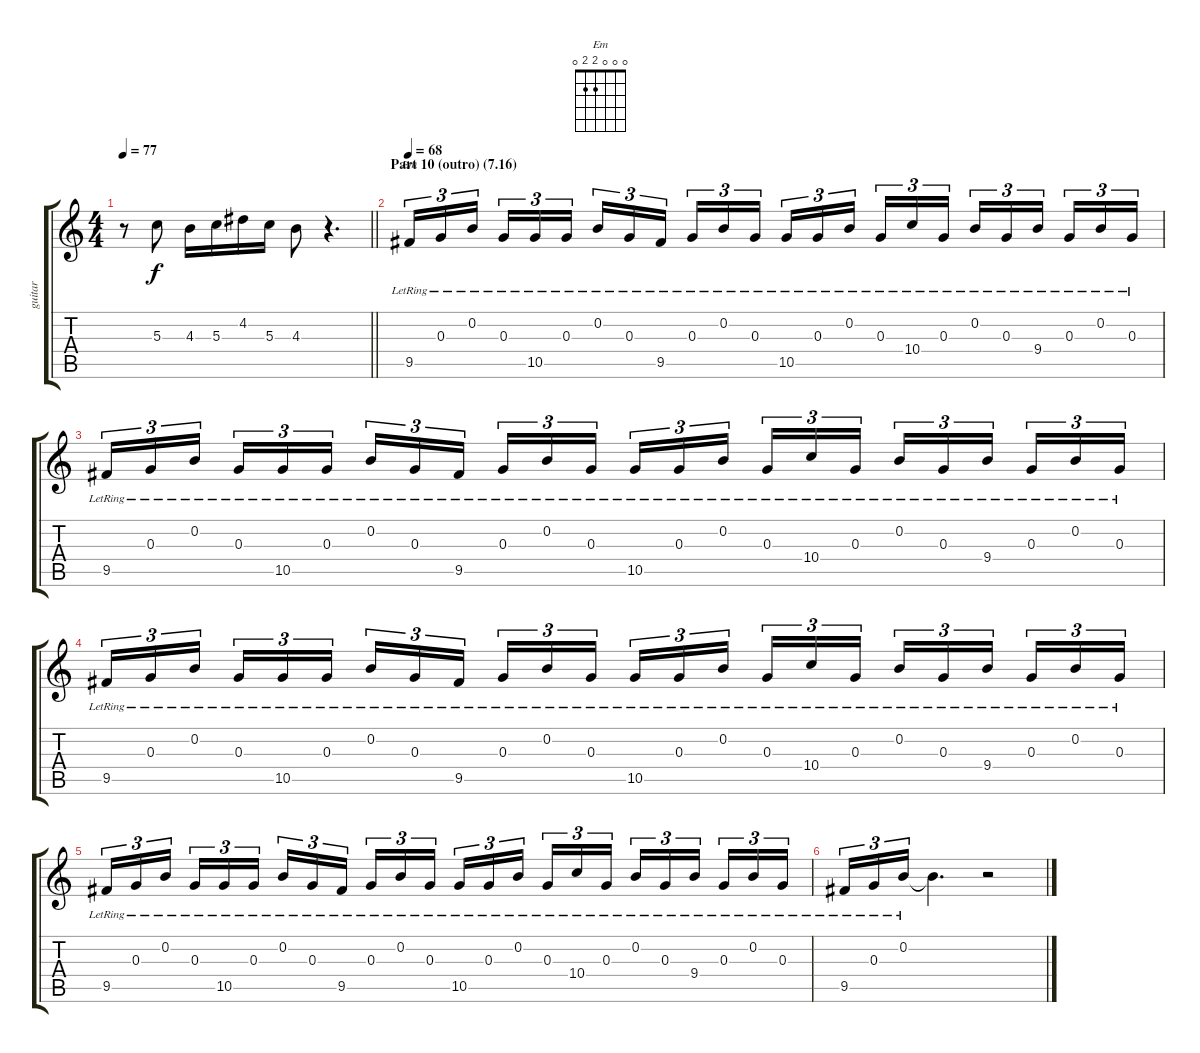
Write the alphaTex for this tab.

\track ("guitar" "guitar") {instrument acousticguitarsteel}
\staff {score tabs}
\tuning (E4 B3 G3 D3 A2 E2) {hide}
\chord ("Em" 0 0 0 2 2 0)
\ts (4 4)
\tempo 77
\clef g2
\barLineRight lightlight
\ks c
r.8{dy f} 5.3.8 4.3.16 5.3.16 4.2.16 5.3.16 4.3.8 r.4{d} |
\section ("" "Part 10 (outro) (7.16)")
\tempo 68
9.5{lr}.16{tu (3 2) ch "Em"} 0.3{lr}.16{tu (3 2)} 0.2{lr}.16{tu (3 2) beam splitsecondary} 0.3{lr}.16{tu (3 2)} 10.5{lr}.16{tu (3 2)} 0.3{lr}.16{tu (3 2)} 0.2{lr}.16{tu (3 2)} 0.3{lr}.16{tu (3 2)} 9.5{lr}.16{tu (3 2) beam splitsecondary} 0.3{lr}.16{tu (3 2)} 0.2{lr}.16{tu (3 2)} 0.3{lr}.16{tu (3 2)} 10.5{lr}.16{tu (3 2)} 0.3{lr}.16{tu (3 2)} 0.2{lr}.16{tu (3 2) beam splitsecondary} 0.3{lr}.16{tu (3 2)} 10.4{lr}.16{tu (3 2)} 0.3{lr}.16{tu (3 2)} 0.2{lr}.16{tu (3 2)} 0.3{lr}.16{tu (3 2)} 9.4{lr}.16{tu (3 2) beam splitsecondary} 0.3{lr}.16{tu (3 2)} 0.2{lr}.16{tu (3 2)} 0.3{lr}.16{tu (3 2)} |
9.5{lr}.16{tu (3 2)} 0.3{lr}.16{tu (3 2)} 0.2{lr}.16{tu (3 2) beam splitsecondary} 0.3{lr}.16{tu (3 2)} 10.5{lr}.16{tu (3 2)} 0.3{lr}.16{tu (3 2)} 0.2{lr}.16{tu (3 2)} 0.3{lr}.16{tu (3 2)} 9.5{lr}.16{tu (3 2) beam splitsecondary} 0.3{lr}.16{tu (3 2)} 0.2{lr}.16{tu (3 2)} 0.3{lr}.16{tu (3 2)} 10.5{lr}.16{tu (3 2)} 0.3{lr}.16{tu (3 2)} 0.2{lr}.16{tu (3 2) beam splitsecondary} 0.3{lr}.16{tu (3 2)} 10.4{lr}.16{tu (3 2)} 0.3{lr}.16{tu (3 2)} 0.2{lr}.16{tu (3 2)} 0.3{lr}.16{tu (3 2)} 9.4{lr}.16{tu (3 2) beam splitsecondary} 0.3{lr}.16{tu (3 2)} 0.2{lr}.16{tu (3 2)} 0.3{lr}.16{tu (3 2)} |
9.5{lr}.16{tu (3 2)} 0.3{lr}.16{tu (3 2)} 0.2{lr}.16{tu (3 2) beam splitsecondary} 0.3{lr}.16{tu (3 2)} 10.5{lr}.16{tu (3 2)} 0.3{lr}.16{tu (3 2)} 0.2{lr}.16{tu (3 2)} 0.3{lr}.16{tu (3 2)} 9.5{lr}.16{tu (3 2) beam splitsecondary} 0.3{lr}.16{tu (3 2)} 0.2{lr}.16{tu (3 2)} 0.3{lr}.16{tu (3 2)} 10.5{lr}.16{tu (3 2)} 0.3{lr}.16{tu (3 2)} 0.2{lr}.16{tu (3 2) beam splitsecondary} 0.3{lr}.16{tu (3 2)} 10.4{lr}.16{tu (3 2)} 0.3{lr}.16{tu (3 2)} 0.2{lr}.16{tu (3 2)} 0.3{lr}.16{tu (3 2)} 9.4{lr}.16{tu (3 2) beam splitsecondary} 0.3{lr}.16{tu (3 2)} 0.2{lr}.16{tu (3 2)} 0.3{lr}.16{tu (3 2)} |
9.5{lr}.16{tu (3 2)} 0.3{lr}.16{tu (3 2)} 0.2{lr}.16{tu (3 2) beam splitsecondary} 0.3{lr}.16{tu (3 2)} 10.5{lr}.16{tu (3 2)} 0.3{lr}.16{tu (3 2)} 0.2{lr}.16{tu (3 2)} 0.3{lr}.16{tu (3 2)} 9.5{lr}.16{tu (3 2) beam splitsecondary} 0.3{lr}.16{tu (3 2)} 0.2{lr}.16{tu (3 2)} 0.3{lr}.16{tu (3 2)} 10.5{lr}.16{tu (3 2)} 0.3{lr}.16{tu (3 2)} 0.2{lr}.16{tu (3 2) beam splitsecondary} 0.3{lr}.16{tu (3 2)} 10.4{lr}.16{tu (3 2)} 0.3{lr}.16{tu (3 2)} 0.2{lr}.16{tu (3 2)} 0.3{lr}.16{tu (3 2)} 9.4{lr}.16{tu (3 2) beam splitsecondary} 0.3{lr}.16{tu (3 2)} 0.2{lr}.16{tu (3 2)} 0.3{lr}.16{tu (3 2)} |
9.5{lr}.16{tu (3 2)} 0.3{lr}.16{tu (3 2)} 0.2{lr}.16{tu (3 2)} 0.2{t}.4{d} r.2
